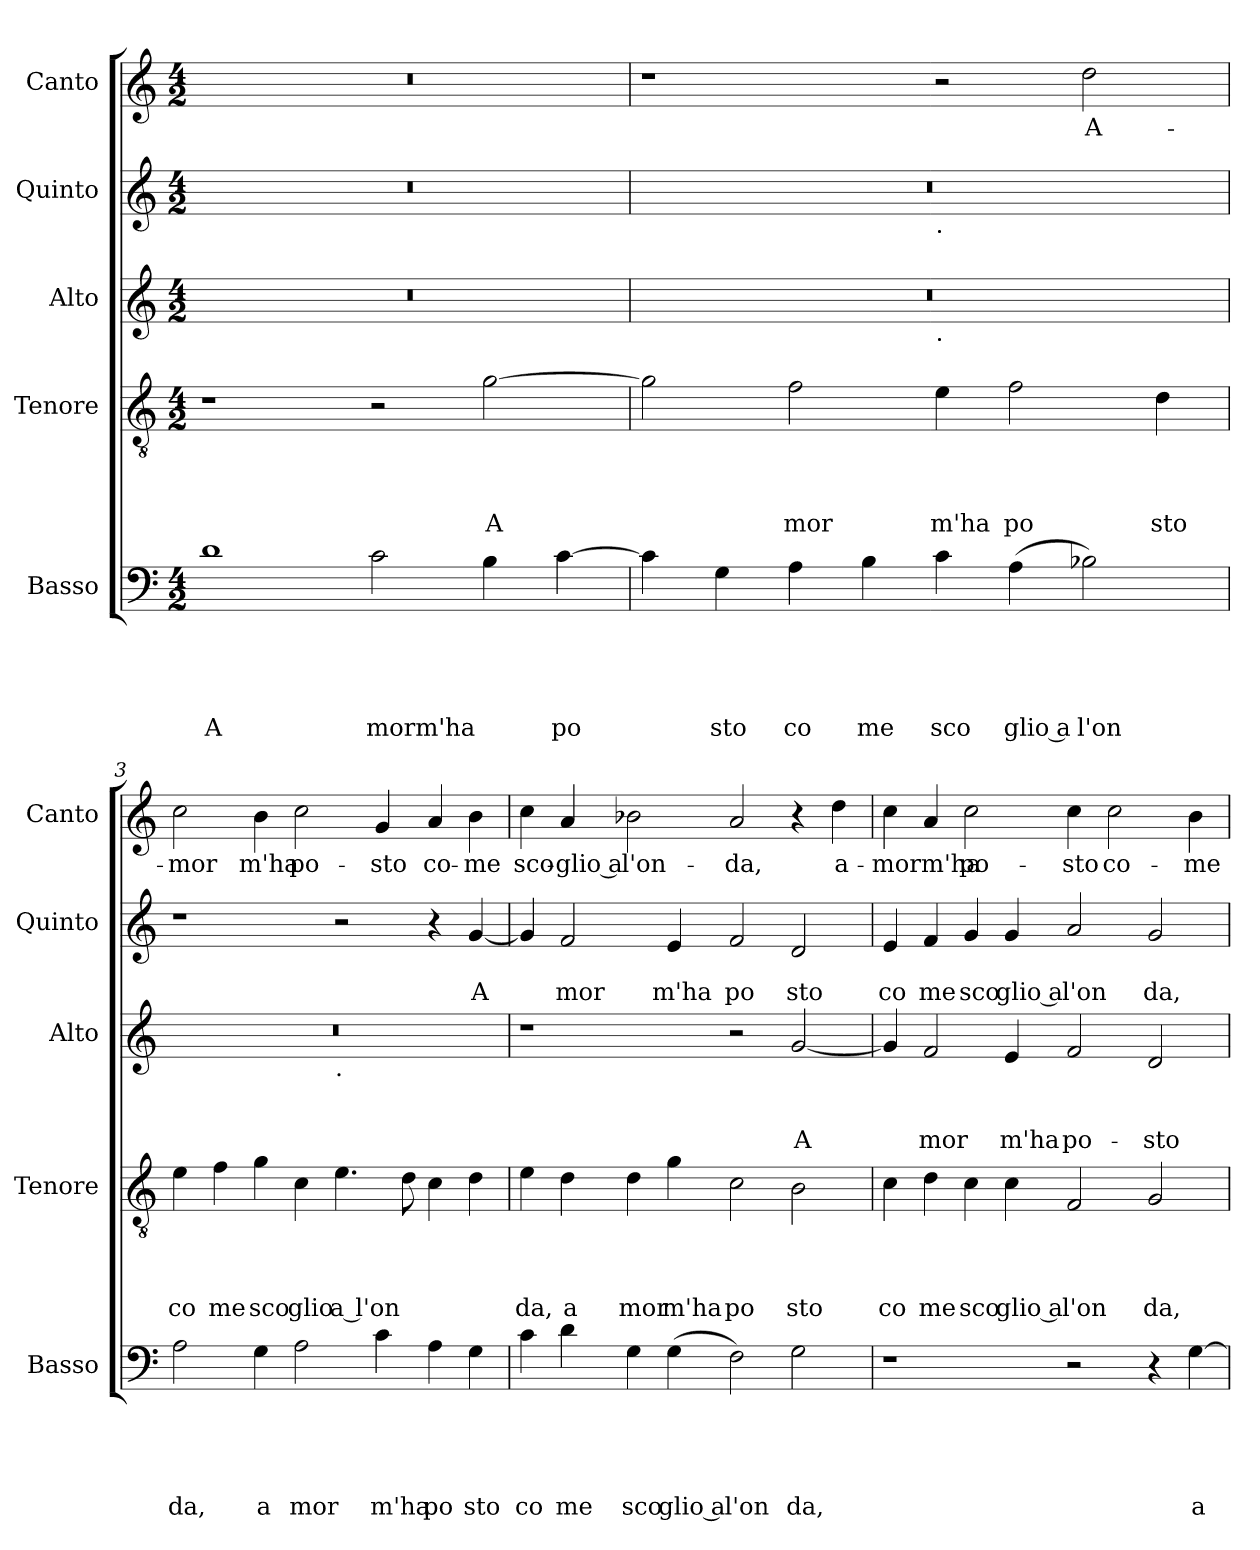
**kern	**text	**text	**text	**text	**text	**kern	**text	**text	**text	**text	**kern	**text	**text	**text	**kern	**text	**text	**kern	**text
*part5	*part5	*part5	*part5	*part5	*part5	*part4	*part4	*part4	*part4	*part4	*part3	*part3	*part3	*part3	*part2	*part2	*part2	*part1	*part1
*staff5	*staff5	*staff5	*staff5	*staff5	*staff5	*staff4	*staff4	*staff4	*staff4	*staff4	*staff3	*staff3	*staff3	*staff3	*staff2	*staff2	*staff2	*staff1	*staff1
*I"Basso	*	*	*	*	*	*I"Tenore	*	*	*	*	*I"Alto	*	*	*	*I"Quinto	*	*	*I"Canto	*
*I'Basso	*	*	*	*	*	*I'Tenore	*	*	*	*	*I'Alto	*	*	*	*I'Quinto	*	*	*I'Canto	*
*clefF4	*	*	*	*	*	*clefGv2	*	*	*	*	*clefG2	*	*	*	*clefG2	*	*	*clefG2	*
*k[]	*	*	*	*	*	*k[]	*	*	*	*	*k[]	*	*	*	*k[]	*	*	*k[]	*
*C:	*	*	*	*	*	*C:	*	*	*	*	*C:	*	*	*	*C:	*	*	*C:	*
*M4/2	*	*	*	*	*	*M4/2	*	*	*	*	*M4/2	*	*	*	*M4/2	*	*	*M4/2	*
=1	=1	=1	=1	=1	=1	=1	=1	=1	=1	=1	=1	=1	=1	=1	=1	=1	=1	=1	=1
!	!	!	!	!	!LO:LY:b	!	!	!	!	!	!	!	!	!	!	!	!	!	!
1d	.	.	.	.	A	1r	.	.	.	.	0r	.	.	.	0r	.	.	0r	.
!	!	!	!	!	!LO:LY:b	!	!	!	!	!	!	!	!	!	!	!	!	!	!
2c\	.	.	.	.	morm'ha	2r	.	.	.	.	.	.	.	.	.	.	.	.	.
!	!	!	!	!	!	!	!	!	!	!LO:LY:b	!	!	!	!	!	!	!	!	!
4B\	.	.	.	.	.	[>2g\	.	.	.	A	.	.	.	.	.	.	.	.	.
!	!	!	!	!	!LO:LY:b	!	!	!	!	!	!	!	!	!	!	!	!	!	!
[>4c\	.	.	.	.	po	.	.	.	.	.	.	.	.	.	.	.	.	.	.
=2	=2	=2	=2	=2	=2	=2	=2	=2	=2	=2	=2	=2	=2	=2	=2	=2	=2	=2	=2
*	*	*	*	*	*	*	*	*	*	*	*^	*	*	*	*^	*	*	*	*
4c\]	.	.	.	.	.	2g\]	.	.	.	.	0r	1ryy	.	.	.	0r	1ryy	.	.	1r	.
!	!	!	!	!	!LO:LY:b	!	!	!	!	!	!	!	!	!	!	!	!	!	!	!	!
4G\	.	.	.	.	sto	.	.	.	.	.	.	.	.	.	.	.	.	.	.	.	.
!	!	!	!	!	!LO:LY:b	!	!	!	!	!LO:LY:b	!	!	!	!	!	!	!	!	!	!	!
4A\	.	.	.	.	co	2f\	.	.	.	mor	.	.	.	.	.	.	.	.	.	.	.
!	!	!	!	!	!LO:LY:b	!	!	!	!	!	!	!	!	!	!	!	!	!	!	!	!
4B\	.	.	.	.	me	.	.	.	.	.	.	.	.	.	.	.	.	.	.	.	.
!	!	!	!	!	!	!	!	!	!	!	!	!	!	!	!	!	!LO:TX:b:t=.	!	!	!	!
!	!	!	!	!	!	!	!	!	!	!	!	!LO:TX:b:t=.	!	!	!	!	!	!	!	!	!
!	!	!	!	!	!LO:LY:b	!	!	!	!	!LO:LY:b	!	!	!	!	!	!	!	!	!	!	!
4c\	.	.	.	.	sco	4e\	.	.	.	m'ha	.	1ryy	.	.	.	.	1ryy	.	.	2r	.
!	!	!	!	!	!LO:LY:b:rj	!	!	!	!	!LO:LY:b	!	!	!	!	!	!	!	!	!	!	!
(<4A\	.	.	.	.	glio a	2f\	.	.	.	po	.	.	.	.	.	.	.	.	.	.	.
!	!	!	!	!	!LO:LY:b	!	!	!	!	!	!	!	!	!	!	!	!	!	!	!	!LO:LY:b
2B-X\)	.	.	.	.	l'on	.	.	.	.	.	.	.	.	.	.	.	.	.	.	2dd\	A-
!	!	!	!	!	!	!	!	!	!	!LO:LY:b	!	!	!	!	!	!	!	!	!	!	!
.	.	.	.	.	.	4d\	.	.	.	sto	.	.	.	.	.	.	.	.	.	.	.
=3	=3	=3	=3	=3	=3	=3	=3	=3	=3	=3	=3	=3	=3	=3	=3	=3	=3	=3	=3	=3	=3
!	!	!	!	!	!LO:LY:b	!	!	!	!	!LO:LY:b	!	!	!	!	!	!	!	!	!	!	!LO:LY:b
*	*	*	*	*	*	*	*	*	*	*	*	*	*	*	*	*v	*v	*	*	*	*
2A\	.	.	.	.	da,	4e\	.	.	.	co	0r	1ryy	.	.	.	1r	.	.	2cc\	-mor
!	!	!	!	!	!	!	!	!	!	!LO:LY:b	!	!	!	!	!	!	!	!	!	!
.	.	.	.	.	.	4f\	.	.	.	me	.	.	.	.	.	.	.	.	.	.
!	!	!	!	!	!LO:LY:b	!	!	!	!	!LO:LY:b	!	!	!	!	!	!	!	!	!	!LO:LY:b
4G\	.	.	.	.	a	4g\	.	.	.	sco	.	.	.	.	.	.	.	.	4b\	m'ha
!	!	!	!	!	!LO:LY:b	!	!	!	!	!LO:LY:b:rj	!	!	!	!	!	!	!	!	!	!LO:LY:b
2A\	.	.	.	.	mor	4c\	.	.	.	glio	.	.	.	.	.	.	.	.	2cc\	po-
!	!	!	!	!	!	!	!	!	!	!	!	!LO:TX:b:t=.	!	!	!	!	!	!	!	!
!	!	!	!	!	!	!	!	!	!	!LO:LY:b:rj	!	!	!	!	!	!	!	!	!	!
.	.	.	.	.	.	4.e\	.	.	.	a l'on	.	1ryy	.	.	.	2r	.	.	.	.
!	!	!	!	!	!LO:LY:b	!	!	!	!	!	!	!	!	!	!	!	!	!	!	!LO:LY:b
4c\	.	.	.	.	m'ha	.	.	.	.	.	.	.	.	.	.	.	.	.	4g/	-sto
.	.	.	.	.	.	8d\	.	.	.	.	.	.	.	.	.	.	.	.	.	.
!	!	!	!	!	!LO:LY:b	!	!	!	!	!	!	!	!	!	!	!	!	!	!	!LO:LY:b
4A\	.	.	.	.	po	4c\	.	.	.	.	.	.	.	.	.	4r	.	.	4a/	co-
!	!	!	!	!	!LO:LY:b	!	!	!	!	!	!	!	!	!	!	!	!	!LO:LY:b	!	!LO:LY:b
4G\	.	.	.	.	sto	4d\	.	.	.	.	.	.	.	.	.	[<4g/	.	A	4b\	-me
=4	=4	=4	=4	=4	=4	=4	=4	=4	=4	=4	=4	=4	=4	=4	=4	=4	=4	=4	=4	=4
!	!	!	!	!	!LO:LY:b	!	!	!	!	!LO:LY:b	!	!	!	!	!	!	!	!	!	!LO:LY:b
*	*	*	*	*	*	*	*	*	*	*	*v	*v	*	*	*	*	*	*	*	*
4c\	.	.	.	.	co	4e\	.	.	.	da,	1r	.	.	.	4g/]	.	.	4cc\	sco-
!	!	!	!	!	!LO:LY:b	!	!	!	!	!LO:LY:b	!	!	!	!	!	!	!LO:LY:b	!	!LO:LY:b:rj
4d\	.	.	.	.	me	4d\	.	.	.	a	.	.	.	.	2f/	.	mor	4a/	-glio a
!	!	!	!	!	!LO:LY:b	!	!	!	!	!LO:LY:b	!	!	!	!	!	!	!	!	!LO:LY:b
4G\	.	.	.	.	sco	4d\	.	.	.	mor	.	.	.	.	.	.	.	2b-X\	l'on-
!	!	!	!	!	!LO:LY:b:rj	!	!	!	!	!LO:LY:b	!	!	!	!	!	!	!LO:LY:b	!	!
(<4G\	.	.	.	.	glio a	4g\	.	.	.	m'ha	.	.	.	.	4e/	.	m'ha	.	.
!	!	!	!	!	!LO:LY:b	!	!	!	!	!LO:LY:b	!	!	!	!	!	!	!LO:LY:b	!	!LO:LY:b
2F\)	.	.	.	.	l'on	2c\	.	.	.	po	2r	.	.	.	2f/	.	po	2a/	-da,
!	!	!	!	!	!LO:LY:b	!	!	!	!	!LO:LY:b	!	!	!	!LO:LY:b	!	!	!LO:LY:b	!	!
2G\	.	.	.	.	da,	2B\	.	.	.	sto	[<2g/	.	.	A	2d/	.	sto	4r	.
!	!	!	!	!	!	!	!	!	!	!	!	!	!	!	!	!	!	!	!LO:LY:b
.	.	.	.	.	.	.	.	.	.	.	.	.	.	.	.	.	.	4dd\	a-
!!LO:LB:g=z
=5	=5	=5	=5	=5	=5	=5	=5	=5	=5	=5	=5	=5	=5	=5	=5	=5	=5	=5	=5
!	!	!	!	!	!	!	!	!	!	!LO:LY:b	!	!	!	!	!	!	!LO:LY:b	!	!LO:LY:b
1r	.	.	.	.	.	4c\	.	.	.	co	4g/]	.	.	.	4e/	.	co	4cc\	-morm'ha
!	!	!	!	!	!	!	!	!	!	!LO:LY:b	!	!	!	!LO:LY:b	!	!	!LO:LY:b	!	!
.	.	.	.	.	.	4d\	.	.	.	me	2f/	.	.	mor	4f/	.	me	4a/	.
!	!	!	!	!	!	!	!	!	!	!LO:LY:b	!	!	!	!	!	!	!LO:LY:b	!	!LO:LY:b
.	.	.	.	.	.	4c\	.	.	.	sco	.	.	.	.	4g/	.	sco	2cc\	po-
!	!	!	!	!	!	!	!	!	!	!LO:LY:b:rj	!	!	!	!LO:LY:b	!	!	!LO:LY:b:rj	!	!
.	.	.	.	.	.	4c\	.	.	.	glio a	4e/	.	.	m'ha	4g/	.	glio a	.	.
!	!	!	!	!	!	!	!	!	!	!LO:LY:b	!	!	!	!LO:LY:b	!	!	!LO:LY:b	!	!LO:LY:b
2r	.	.	.	.	.	2F/	.	.	.	l'on	2f/	.	.	po-	2a/	.	l'on	4cc\	-sto
!	!	!	!	!	!	!	!	!	!	!	!	!	!	!	!	!	!	!	!LO:LY:b
.	.	.	.	.	.	.	.	.	.	.	.	.	.	.	.	.	.	2cc\	co-
!	!	!	!	!	!	!	!	!	!	!LO:LY:b	!	!	!	!LO:LY:b	!	!	!LO:LY:b	!	!
4r	.	.	.	.	.	2G/	.	.	.	da,	2d/	.	.	-sto	2g/	.	da,	.	.
!	!	!	!	!	!LO:LY:b	!	!	!	!	!	!	!	!	!	!	!	!	!	!LO:LY:b
[>4G\	.	.	.	.	a-	.	.	.	.	.	.	.	.	.	.	.	.	4b\	-me
=	=	=	=	=	=	=	=	=	=	=	=	=	=	=	=	=	=	=	=
*-	*-	*-	*-	*-	*-	*-	*-	*-	*-	*-	*-	*-	*-	*-	*-	*-	*-	*-	*-
